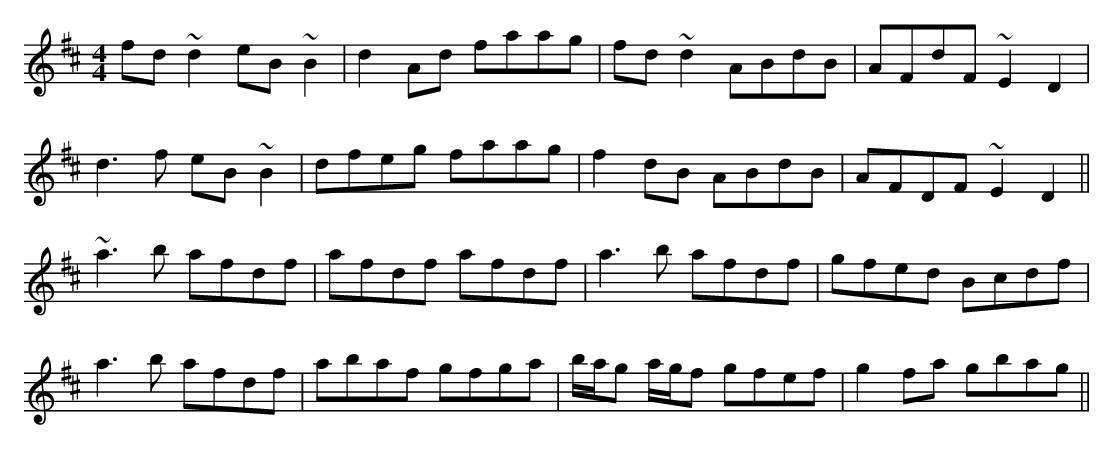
X:1
M:4/4
K:D
fd ~d2 eB ~B2|d2 Ad faag|fd ~d2 ABdB|AFdF ~E2 D2|
d3 f eB ~B2|dfeg faag|f2 dB ABdB|AFDF ~E2 D2||
~a3 b afdf|afdf afdf|a3 b afdf|gfed Bcdf|
a3 b afdf|abaf gfga|b/a/g a/g/f gfef|g2 fa gbag||
